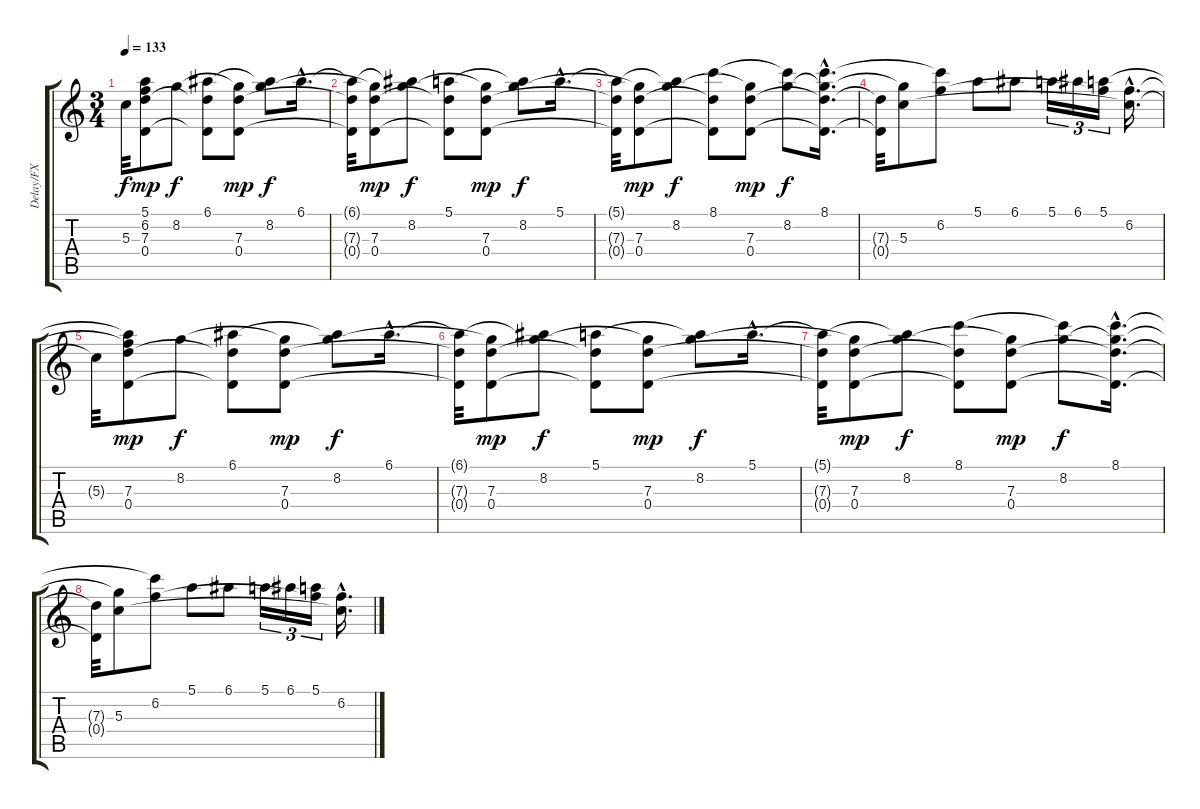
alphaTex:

\track ("Delay/FX" "Delay/FX") {instrument acousticguitarsteel}
\staff {score tabs}
\tuning (E4 B3 G3 D3 A2 E2) {hide}
\ts (3 4)
\tempo 133
\clef g2
\ks c
5.3{t}.32{dy f} (5.1{t} 6.2{t} 7.3 0.4).8{dy mp} 8.2.8{dy f} (6.1 7.3{t} 0.4{t}).8 (8.2{t} 7.3 0.4).8{dy mp} (6.1{t} 8.2).8{dy f} 6.1{hac}.16{d} |
(6.1{t} 7.3{t} 0.4{t}).32 (8.2{t} 7.3 0.4).8{dy mp} (6.1{t} 8.2).8{dy f} (5.1 7.3{t} 0.4{t}).8 (8.2{t} 7.3 0.4).8{dy mp} (5.1{t} 8.2).8{dy f} 5.1{hac}.16{d} |
(5.1{t} 7.3{t} 0.4{t}).32 (8.2{t} 7.3 0.4).8{dy mp} (5.1{t} 8.2).8{dy f} (8.1 7.3{t} 0.4{t}).8 (8.2{t} 7.3 0.4).8{dy mp} (8.1{t} 8.2).8{dy f} (8.1{hac} 8.2{hac t} 7.3{hac t} 0.4{hac t}).16{d} |
(7.3{t} 0.4{t}).32 (8.2{t} 5.3).8 (8.1{t} 6.2).8 5.1.8 6.1.8 5.1.16{tu (3 2)} 6.1.16{tu (3 2)} (5.1 6.2{t}).16{tu (3 2)} (6.2{hac} 5.3{hac t}).16{d} |
5.3{t}.32 (5.1{t} 6.2{t} 7.3 0.4).8{dy mp} 8.2.8{dy f} (6.1 7.3{t} 0.4{t}).8 (8.2{t} 7.3 0.4).8{dy mp} (6.1{t} 8.2).8{dy f} 6.1{hac}.16{d} |
(6.1{t} 7.3{t} 0.4{t}).32 (8.2{t} 7.3 0.4).8{dy mp} (6.1{t} 8.2).8{dy f} (5.1 7.3{t} 0.4{t}).8 (8.2{t} 7.3 0.4).8{dy mp} (5.1{t} 8.2).8{dy f} 5.1{hac}.16{d} |
(5.1{t} 7.3{t} 0.4{t}).32 (8.2{t} 7.3 0.4).8{dy mp} (5.1{t} 8.2).8{dy f} (8.1 7.3{t} 0.4{t}).8 (8.2{t} 7.3 0.4).8{dy mp} (8.1{t} 8.2).8{dy f} (8.1{hac} 8.2{hac t} 7.3{hac t} 0.4{hac t}).16{d} |
(7.3{t} 0.4{t}).32 (8.2{t} 5.3).8 (8.1{t} 6.2).8 5.1.8 6.1.8 5.1.16{tu (3 2)} 6.1.16{tu (3 2)} (5.1 6.2{t}).16{tu (3 2)} (6.2{hac} 5.3{hac t}).16{d}
